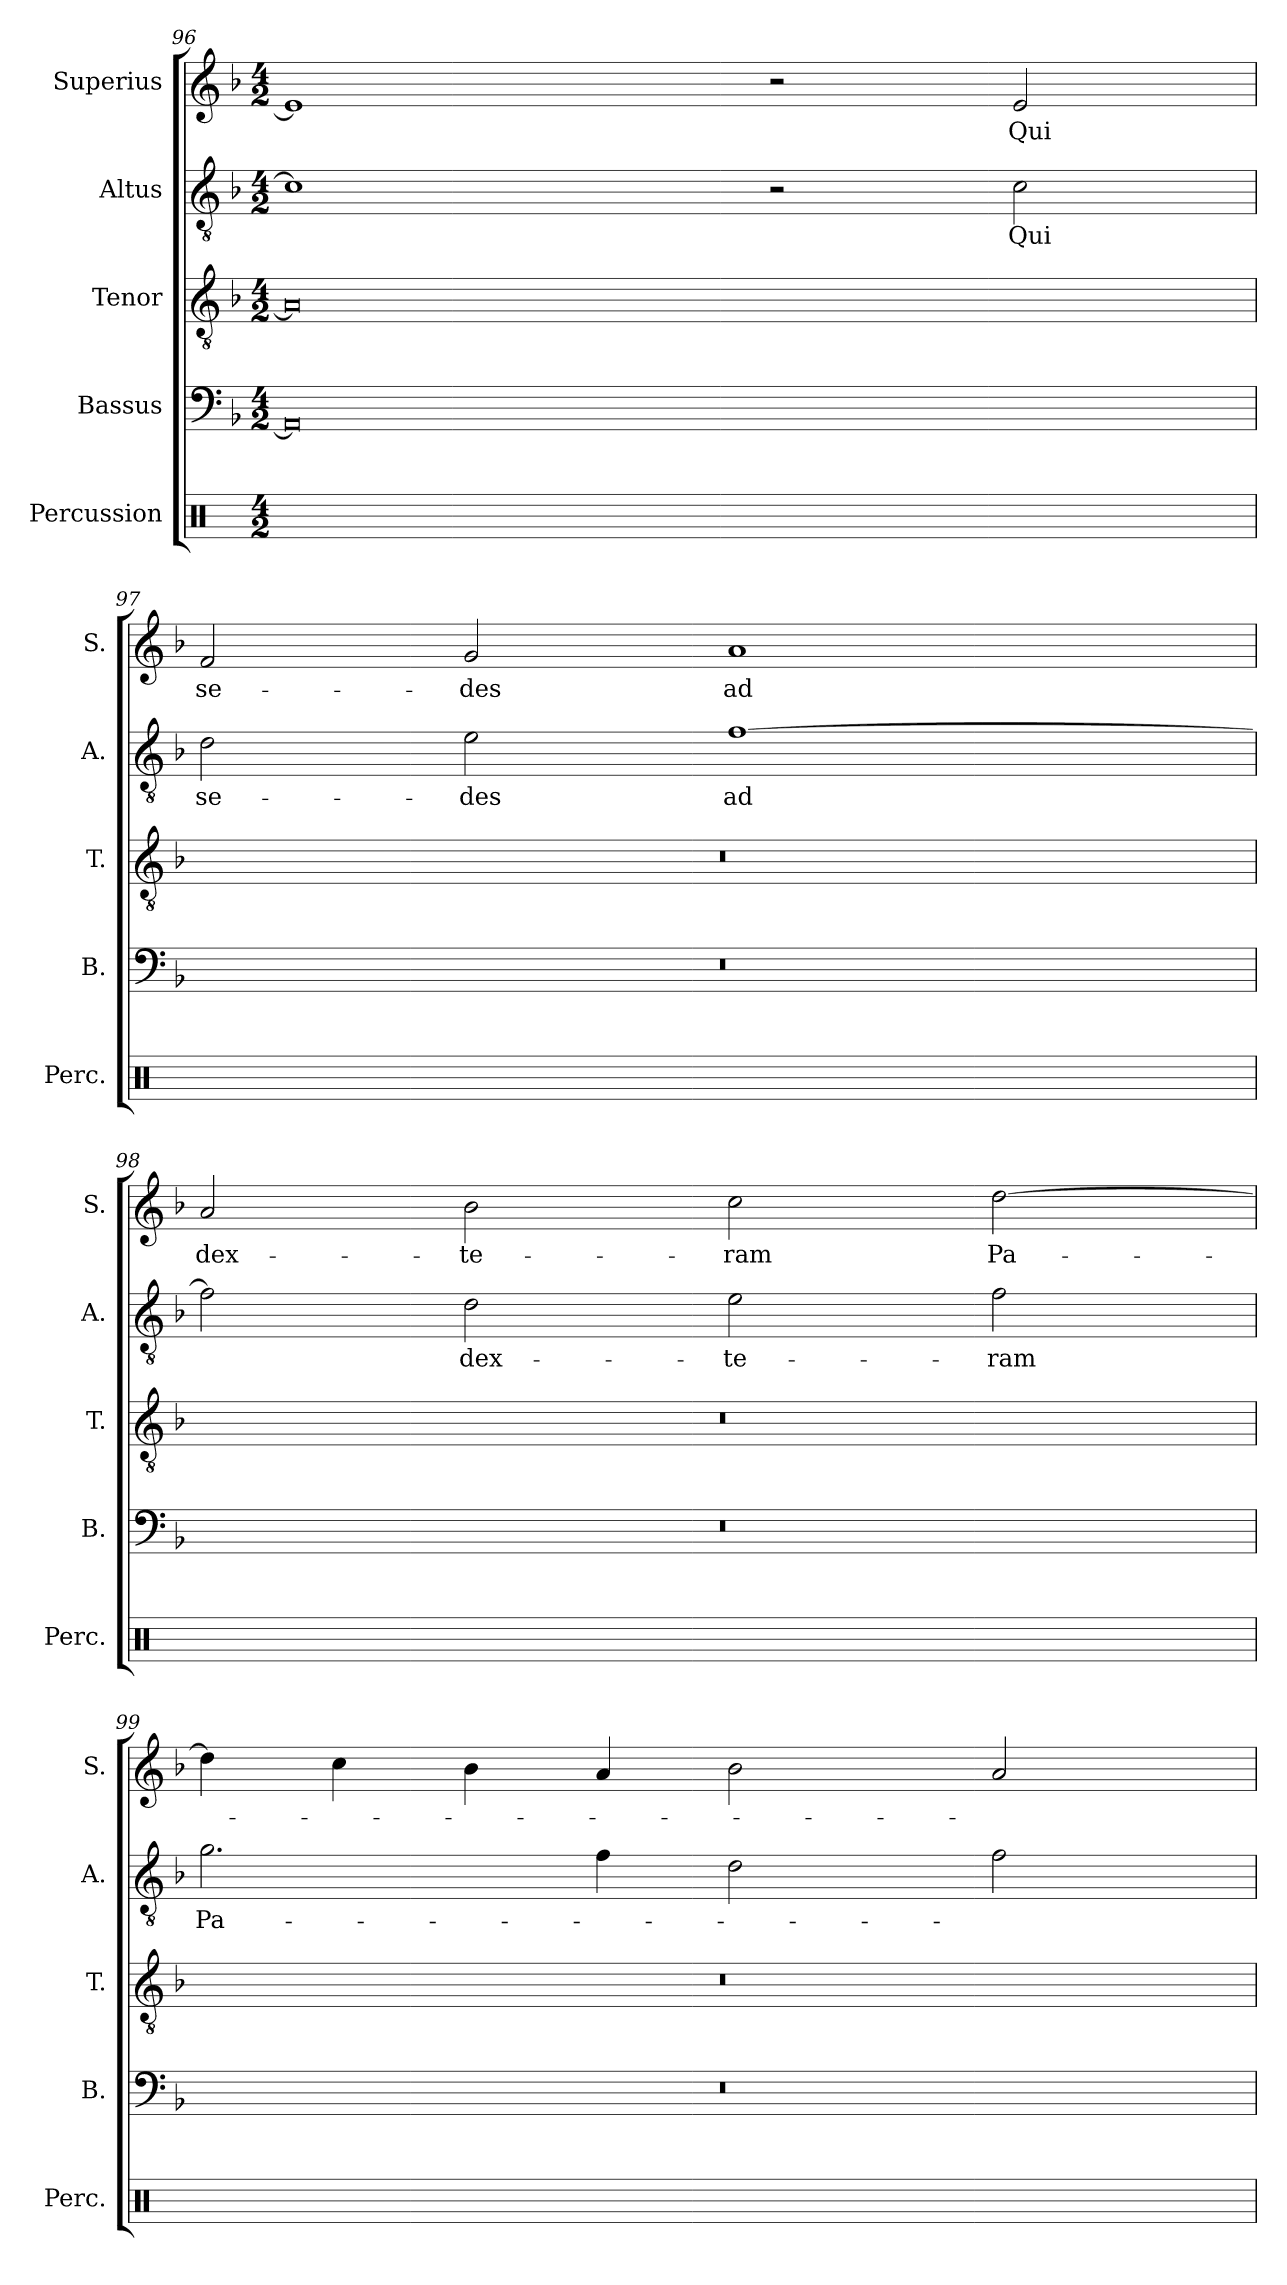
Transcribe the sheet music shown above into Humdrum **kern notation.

**kern	**kern	**kern	**kern	**text	**kern	**text
*part5	*part4	*part3	*part2	*part2	*part1	*part1
*staff5	*staff4	*staff3	*staff2	*staff2	*staff1	*staff1
*I"Percussion	*I"Bassus	*I"Tenor	*I"Altus	*	*I"Superius	*
*I'Perc.	*I'B.	*I'T.	*I'A.	*	*I'S.	*
*clefX	*clefF4	*clefGv2	*clefGv2	*	*clefG2	*
*	*	*ITrd7c12	*ITrd7c12	*	*	*
*k[]	*k[b-]	*k[b-]	*k[b-]	*	*k[b-]	*
*C:	*F:	*F:	*F:	*	*F:	*
*M4/2	*M4/2	*M4/2	*M4/2	*	*M4/2	*
=96	=96	=96	=96	=96	=96	=96
16Rei/LLyy	0AAi]	0AAi]	1Ci]	.	1ei]	.
16Rei/yy	.	.	.	.	.	.
16Rei/yy	.	.	.	.	.	.
16Rei/JJyy	.	.	.	.	.	.
16Rei/LLyy	.	.	.	.	.	.
16Rei/yy	.	.	.	.	.	.
16Rei/yy	.	.	.	.	.	.
16Rei/JJyy	.	.	.	.	.	.
16Rei/LLyy	.	.	.	.	.	.
16Rei/yy	.	.	.	.	.	.
16Rei/yy	.	.	.	.	.	.
16Rei/JJyy	.	.	.	.	.	.
16Rei/LLyy	.	.	.	.	.	.
16Rei/yy	.	.	.	.	.	.
16Rei/yy	.	.	.	.	.	.
16Rei/JJyy	.	.	.	.	.	.
16Rei/LLyy	.	.	2r	.	2r	.
16Rei/yy	.	.	.	.	.	.
16Rei/yy	.	.	.	.	.	.
16Rei/JJyy	.	.	.	.	.	.
16Rei/LLyy	.	.	.	.	.	.
16Rei/yy	.	.	.	.	.	.
16Rei/yy	.	.	.	.	.	.
16Rei/JJyy	.	.	.	.	.	.
!	!	!	!	!LO:LY:b:color=#000000	!	!
!	!	!	!	!	!	!LO:LY:b:color=#000000
16Rei/LLyy	.	.	2Ci\	Qui	2ei/	Qui
16Rei/yy	.	.	.	.	.	.
16Rei/yy	.	.	.	.	.	.
16Rei/JJyy	.	.	.	.	.	.
16Rei/LLyy	.	.	.	.	.	.
16Rei/yy	.	.	.	.	.	.
16Rei/yy	.	.	.	.	.	.
16Rei/JJyy	.	.	.	.	.	.
=97	=97	=97	=97	=97	=97	=97
!	!LO:N:vis=1	!LO:N:vis=1	!	!	!	!
!	!	!	!	!LO:LY:b:color=#000000	!	!
!	!	!	!	!	!	!LO:LY:b:color=#000000
16Rei/LLyy	0r	0r	2Di\	se-	2fi/	se-
16Rei/yy	.	.	.	.	.	.
16Rei/yy	.	.	.	.	.	.
16Rei/JJyy	.	.	.	.	.	.
16Rei/LLyy	.	.	.	.	.	.
16Rei/yy	.	.	.	.	.	.
16Rei/yy	.	.	.	.	.	.
16Rei/JJyy	.	.	.	.	.	.
!	!	!	!	!LO:LY:b:color=#000000	!	!
!	!	!	!	!	!	!LO:LY:b:color=#000000
16Rei/LLyy	.	.	2Ei\	-des	2gi/	-des
16Rei/yy	.	.	.	.	.	.
16Rei/yy	.	.	.	.	.	.
16Rei/JJyy	.	.	.	.	.	.
16Rei/LLyy	.	.	.	.	.	.
16Rei/yy	.	.	.	.	.	.
16Rei/yy	.	.	.	.	.	.
16Rei/JJyy	.	.	.	.	.	.
!	!	!	!	!LO:LY:b:color=#000000	!	!
!	!	!	!	!	!	!LO:LY:b:color=#000000
16Rei/LLyy	.	.	[>1Fi	ad	1ai	ad
16Rei/yy	.	.	.	.	.	.
16Rei/yy	.	.	.	.	.	.
16Rei/JJyy	.	.	.	.	.	.
16Rei/LLyy	.	.	.	.	.	.
16Rei/yy	.	.	.	.	.	.
16Rei/yy	.	.	.	.	.	.
16Rei/JJyy	.	.	.	.	.	.
16Rei/LLyy	.	.	.	.	.	.
16Rei/yy	.	.	.	.	.	.
16Rei/yy	.	.	.	.	.	.
16Rei/JJyy	.	.	.	.	.	.
16Rei/LLyy	.	.	.	.	.	.
16Rei/yy	.	.	.	.	.	.
16Rei/yy	.	.	.	.	.	.
16Rei/JJyy	.	.	.	.	.	.
!!LO:LB:g=z
=98	=98	=98	=98	=98	=98	=98
!	!LO:N:vis=1	!LO:N:vis=1	!	!	!	!
!	!	!	!	!	!	!LO:LY:b:color=#000000
16Rei/LLyy	0r	0r	2Fi\]	.	2ai/	dex-
16Rei/yy	.	.	.	.	.	.
16Rei/yy	.	.	.	.	.	.
16Rei/JJyy	.	.	.	.	.	.
16Rei/LLyy	.	.	.	.	.	.
16Rei/yy	.	.	.	.	.	.
16Rei/yy	.	.	.	.	.	.
16Rei/JJyy	.	.	.	.	.	.
!	!	!	!	!LO:LY:b:color=#000000	!	!
!	!	!	!	!	!	!LO:LY:b:color=#000000
16Rei/LLyy	.	.	2Di\	dex-	2b-i\	-te-
16Rei/yy	.	.	.	.	.	.
16Rei/yy	.	.	.	.	.	.
16Rei/JJyy	.	.	.	.	.	.
16Rei/LLyy	.	.	.	.	.	.
16Rei/yy	.	.	.	.	.	.
16Rei/yy	.	.	.	.	.	.
16Rei/JJyy	.	.	.	.	.	.
!	!	!	!	!LO:LY:b:color=#000000	!	!
!	!	!	!	!	!	!LO:LY:b:color=#000000
16Rei/LLyy	.	.	2Ei\	-te-	2cci\	-ram
16Rei/yy	.	.	.	.	.	.
16Rei/yy	.	.	.	.	.	.
16Rei/JJyy	.	.	.	.	.	.
16Rei/LLyy	.	.	.	.	.	.
16Rei/yy	.	.	.	.	.	.
16Rei/yy	.	.	.	.	.	.
16Rei/JJyy	.	.	.	.	.	.
!	!	!	!	!LO:LY:b:color=#000000	!	!
!	!	!	!	!	!	!LO:LY:b:color=#000000
16Rei/LLyy	.	.	2Fi\	-ram	[>2ddi\	Pa-
16Rei/yy	.	.	.	.	.	.
16Rei/yy	.	.	.	.	.	.
16Rei/JJyy	.	.	.	.	.	.
16Rei/LLyy	.	.	.	.	.	.
16Rei/yy	.	.	.	.	.	.
16Rei/yy	.	.	.	.	.	.
16Rei/JJyy	.	.	.	.	.	.
=99	=99	=99	=99	=99	=99	=99
!	!LO:N:vis=1	!LO:N:vis=1	!	!	!	!
!	!	!	!	!LO:LY:b:color=#000000	!	!
16Rei/LLyy	0r	0r	2.Gi\	Pa-	4ddi\]	.
16Rei/yy	.	.	.	.	.	.
16Rei/yy	.	.	.	.	.	.
16Rei/JJyy	.	.	.	.	.	.
16Rei/LLyy	.	.	.	.	4cci\	.
16Rei/yy	.	.	.	.	.	.
16Rei/yy	.	.	.	.	.	.
16Rei/JJyy	.	.	.	.	.	.
16Rei/LLyy	.	.	.	.	4b-i\	.
16Rei/yy	.	.	.	.	.	.
16Rei/yy	.	.	.	.	.	.
16Rei/JJyy	.	.	.	.	.	.
16Rei/LLyy	.	.	4Fi\	.	4ai/	.
16Rei/yy	.	.	.	.	.	.
16Rei/yy	.	.	.	.	.	.
16Rei/JJyy	.	.	.	.	.	.
16Rei/LLyy	.	.	2Di\	.	2b-i\	.
16Rei/yy	.	.	.	.	.	.
16Rei/yy	.	.	.	.	.	.
16Rei/JJyy	.	.	.	.	.	.
16Rei/LLyy	.	.	.	.	.	.
16Rei/yy	.	.	.	.	.	.
16Rei/yy	.	.	.	.	.	.
16Rei/JJyy	.	.	.	.	.	.
16Rei/LLyy	.	.	2Fi\	.	2ai/	.
16Rei/yy	.	.	.	.	.	.
16Rei/yy	.	.	.	.	.	.
16Rei/JJyy	.	.	.	.	.	.
16Rei/LLyy	.	.	.	.	.	.
16Rei/yy	.	.	.	.	.	.
16Rei/yy	.	.	.	.	.	.
16Rei/JJyy	.	.	.	.	.	.
=	=	=	=	=	=	=
*-	*-	*-	*-	*-	*-	*-
